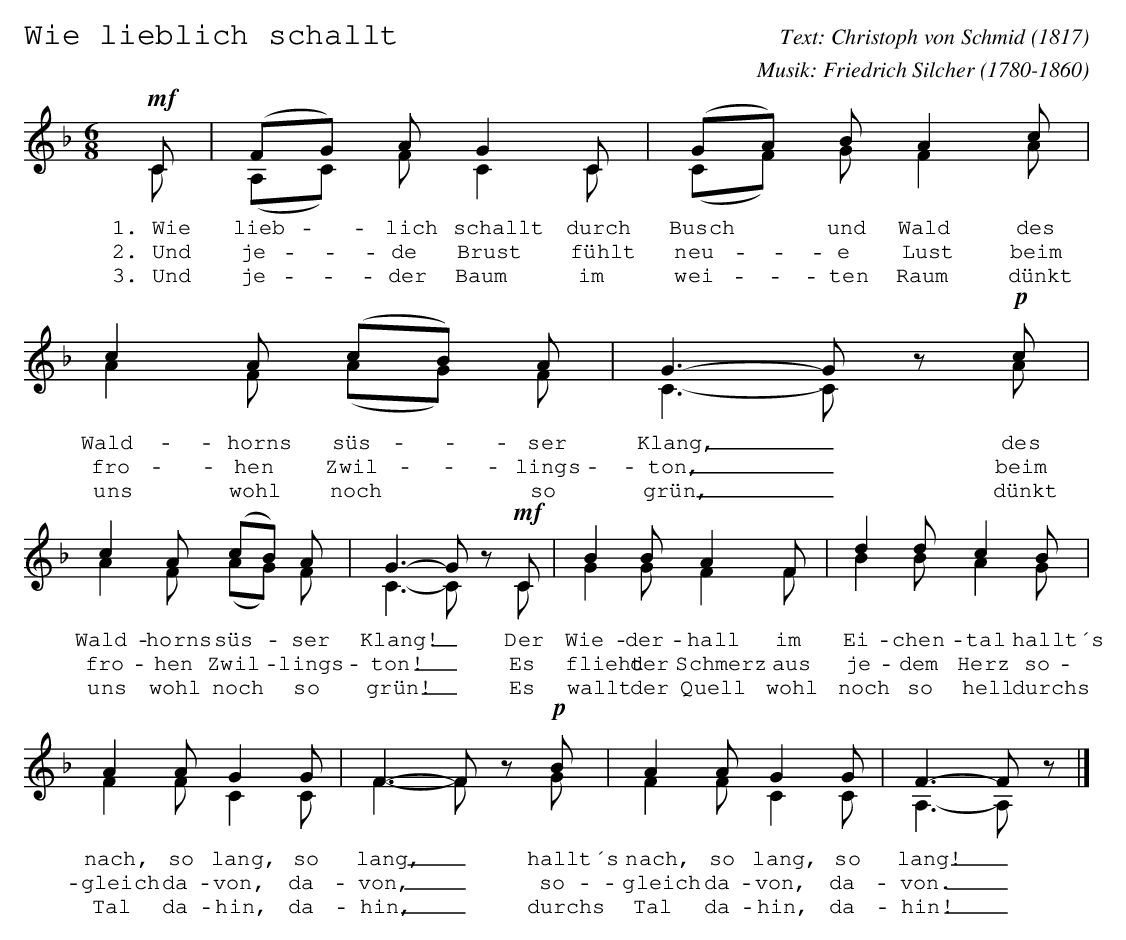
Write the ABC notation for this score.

X:1
T:Wie lieblich schallt
C:Text: Christoph von Schmid (1817)
C:Musik: Friedrich Silcher (1780-1860)
%%score (1 2)
M:6/8
L:1/8
Q:1/4=100
K:F
V:1
!mf!C|(FG) A G2C|(GA) B A2c|c2A (cB) A|G3-G z!p!c|
w:1.~Wie lieb-*lich schallt durch Busch* und Wald des Wald-horns süs-*ser Klang,_ des
w:2.~Und je-*de Brust fühlt neu-*e Lust beim fro-hen Zwil-*lings-ton,_ beim
w:3.~Und je-*der Baum im wei-*ten Raum dünkt uns wohl noch* so grün,_ dünkt
c2A (cB) A|G3-G z!mf!C|B2B A2F|d2dc2B|
w:Wald-horns süs-*ser Klang!_ Der Wie-der-hall im Ei-chen-tal hallt´s
w:fro-hen Zwil-*lings-ton!_ Es flieht der Schmerz aus je-dem Herz so-
w:uns wohl noch* so grün!_ Es wallt der Quell wohl noch so hell durchs
A2AG2G|F3-F z!p!B|A2AG2G|F3-Fz|]
w:nach, so lang, so lang,_ hallt´s nach, so lang, so lang!_
w:gleich da-von, da-von,_ so-gleich da-von, da-von._
w:Tal da-hin, da-hin,_ durchs Tal da-hin, da-hin!_
V:2
C|(A,C) FC2C|(CF) G F2A|A2F (AG) F|C3-C zA|
A2F (AG) F|C3-Cz C|G2GF2F|B2BA2G|
F2FC2C|F3-Fz G|F2FC2C|A,3-A,z|]
